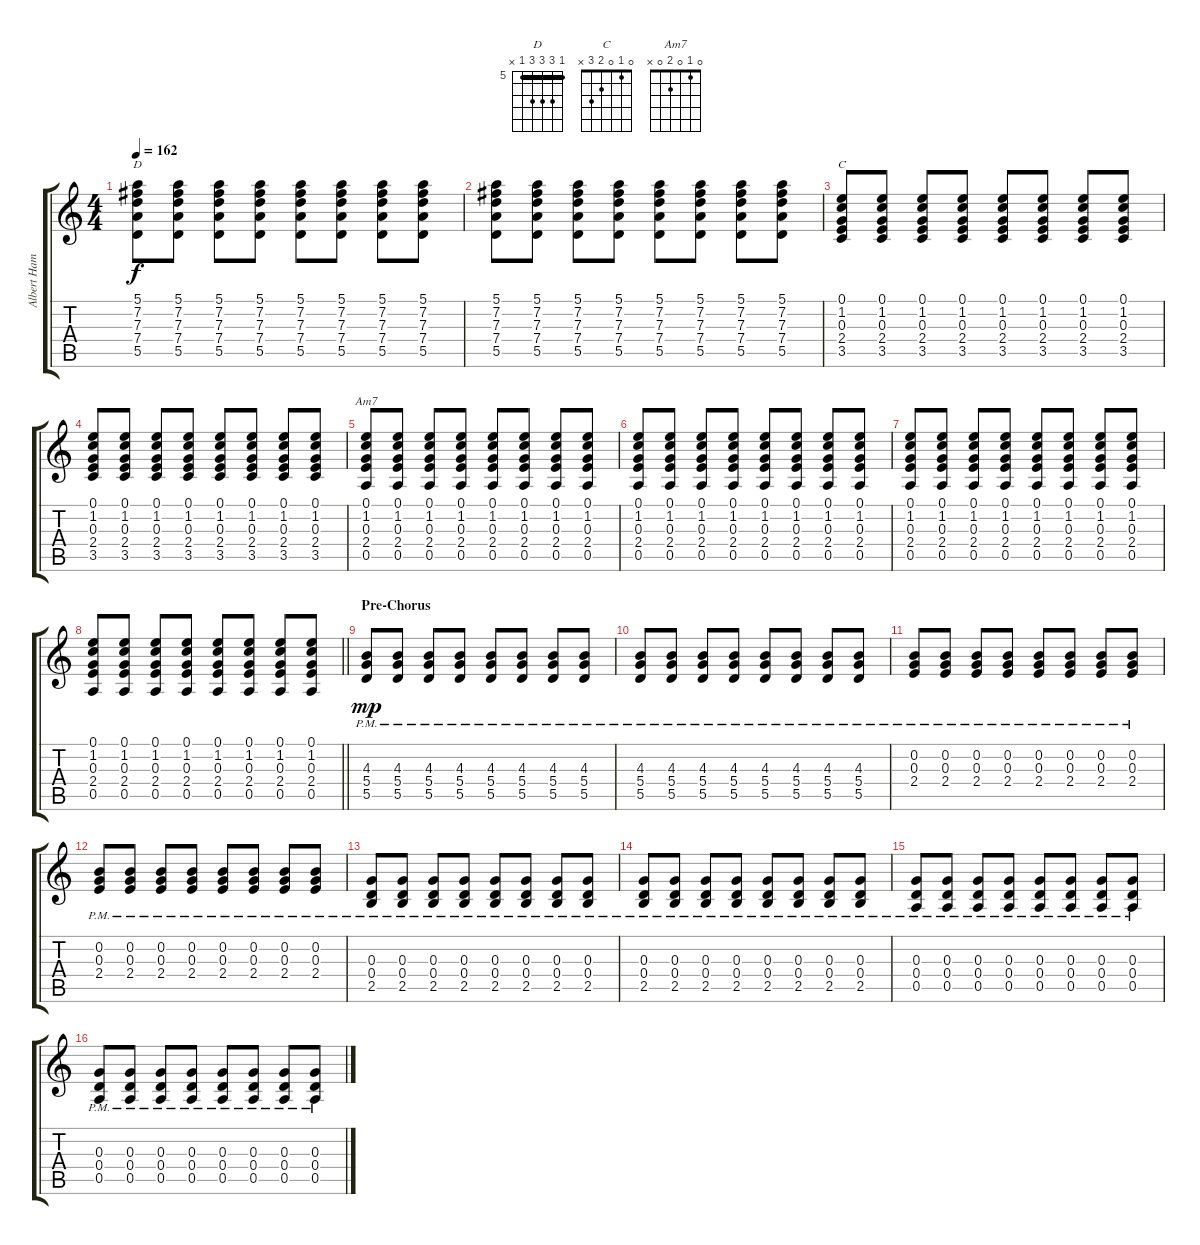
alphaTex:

\track ("Albert Hammond Jr" "Albert Ham") {instrument overdrivenguitar}
\staff {score tabs}
\tuning (E4 B3 G3 D3 A2 E2) {hide}
\chord ("D" 5 7 7 7 5 x) {firstfret 5 barre 5}
\chord ("C" 0 1 0 2 3 x)
\chord ("Am7" 0 1 0 2 0 x)
\ts (4 4)
\tempo 162
\clef g2
\ks c
(5.1 7.2 7.3 7.4 5.5).8{ch "D" dy f} (5.1 7.2 7.3 7.4 5.5).8 (5.1 7.2 7.3 7.4 5.5).8 (5.1 7.2 7.3 7.4 5.5).8 (5.1 7.2 7.3 7.4 5.5).8 (5.1 7.2 7.3 7.4 5.5).8 (5.1 7.2 7.3 7.4 5.5).8 (5.1 7.2 7.3 7.4 5.5).8 |
(5.1 7.2 7.3 7.4 5.5).8 (5.1 7.2 7.3 7.4 5.5).8 (5.1 7.2 7.3 7.4 5.5).8 (5.1 7.2 7.3 7.4 5.5).8 (5.1 7.2 7.3 7.4 5.5).8 (5.1 7.2 7.3 7.4 5.5).8 (5.1 7.2 7.3 7.4 5.5).8 (5.1 7.2 7.3 7.4 5.5).8 |
(0.1 1.2 0.3 2.4 3.5).8{ch "C"} (0.1 1.2 0.3 2.4 3.5).8 (0.1 1.2 0.3 2.4 3.5).8 (0.1 1.2 0.3 2.4 3.5).8 (0.1 1.2 0.3 2.4 3.5).8 (0.1 1.2 0.3 2.4 3.5).8 (0.1 1.2 0.3 2.4 3.5).8 (0.1 1.2 0.3 2.4 3.5).8 |
(0.1 1.2 0.3 2.4 3.5).8 (0.1 1.2 0.3 2.4 3.5).8 (0.1 1.2 0.3 2.4 3.5).8 (0.1 1.2 0.3 2.4 3.5).8 (0.1 1.2 0.3 2.4 3.5).8 (0.1 1.2 0.3 2.4 3.5).8 (0.1 1.2 0.3 2.4 3.5).8 (0.1 1.2 0.3 2.4 3.5).8 |
(0.1 1.2 0.3 2.4 0.5).8{ch "Am7"} (0.1 1.2 0.3 2.4 0.5).8 (0.1 1.2 0.3 2.4 0.5).8 (0.1 1.2 0.3 2.4 0.5).8 (0.1 1.2 0.3 2.4 0.5).8 (0.1 1.2 0.3 2.4 0.5).8 (0.1 1.2 0.3 2.4 0.5).8 (0.1 1.2 0.3 2.4 0.5).8 |
(0.1 1.2 0.3 2.4 0.5).8 (0.1 1.2 0.3 2.4 0.5).8 (0.1 1.2 0.3 2.4 0.5).8 (0.1 1.2 0.3 2.4 0.5).8 (0.1 1.2 0.3 2.4 0.5).8 (0.1 1.2 0.3 2.4 0.5).8 (0.1 1.2 0.3 2.4 0.5).8 (0.1 1.2 0.3 2.4 0.5).8 |
(0.1 1.2 0.3 2.4 0.5).8 (0.1 1.2 0.3 2.4 0.5).8 (0.1 1.2 0.3 2.4 0.5).8 (0.1 1.2 0.3 2.4 0.5).8 (0.1 1.2 0.3 2.4 0.5).8 (0.1 1.2 0.3 2.4 0.5).8 (0.1 1.2 0.3 2.4 0.5).8 (0.1 1.2 0.3 2.4 0.5).8 |
\barLineRight lightlight
(0.1 1.2 0.3 2.4 0.5).8 (0.1 1.2 0.3 2.4 0.5).8 (0.1 1.2 0.3 2.4 0.5).8 (0.1 1.2 0.3 2.4 0.5).8 (0.1 1.2 0.3 2.4 0.5).8 (0.1 1.2 0.3 2.4 0.5).8 (0.1 1.2 0.3 2.4 0.5).8 (0.1 1.2 0.3 2.4 0.5).8 |
\section ("" "Pre-Chorus")
(4.3{pm} 5.4{pm} 5.5{pm}).8{dy mp} (4.3{pm} 5.4{pm} 5.5{pm}).8 (4.3{pm} 5.4{pm} 5.5{pm}).8 (4.3{pm} 5.4{pm} 5.5{pm}).8 (4.3{pm} 5.4{pm} 5.5{pm}).8 (4.3{pm} 5.4{pm} 5.5{pm}).8 (4.3{pm} 5.4{pm} 5.5{pm}).8 (4.3{pm} 5.4{pm} 5.5{pm}).8 |
(4.3{pm} 5.4{pm} 5.5{pm}).8 (4.3{pm} 5.4{pm} 5.5{pm}).8 (4.3{pm} 5.4{pm} 5.5{pm}).8 (4.3{pm} 5.4{pm} 5.5{pm}).8 (4.3{pm} 5.4{pm} 5.5{pm}).8 (4.3{pm} 5.4{pm} 5.5{pm}).8 (4.3{pm} 5.4{pm} 5.5{pm}).8 (4.3{pm} 5.4{pm} 5.5{pm}).8 |
(0.2{pm} 0.3{pm} 2.4{pm}).8 (0.2{pm} 0.3{pm} 2.4{pm}).8 (0.2{pm} 0.3{pm} 2.4{pm}).8 (0.2{pm} 0.3{pm} 2.4{pm}).8 (0.2{pm} 0.3{pm} 2.4{pm}).8 (0.2{pm} 0.3{pm} 2.4{pm}).8 (0.2{pm} 0.3{pm} 2.4{pm}).8 (0.2{pm} 0.3{pm} 2.4{pm}).8 |
(0.2{pm} 0.3{pm} 2.4{pm}).8 (0.2{pm} 0.3{pm} 2.4{pm}).8 (0.2{pm} 0.3{pm} 2.4{pm}).8 (0.2{pm} 0.3{pm} 2.4{pm}).8 (0.2{pm} 0.3{pm} 2.4{pm}).8 (0.2{pm} 0.3{pm} 2.4{pm}).8 (0.2{pm} 0.3{pm} 2.4{pm}).8 (0.2{pm} 0.3{pm} 2.4{pm}).8 |
(0.3{pm} 0.4{pm} 2.5{pm}).8 (0.3{pm} 0.4{pm} 2.5{pm}).8 (0.3{pm} 0.4{pm} 2.5{pm}).8 (0.3{pm} 0.4{pm} 2.5{pm}).8 (0.3{pm} 0.4{pm} 2.5{pm}).8 (0.3{pm} 0.4{pm} 2.5{pm}).8 (0.3{pm} 0.4{pm} 2.5{pm}).8 (0.3{pm} 0.4{pm} 2.5{pm}).8 |
(0.3{pm} 0.4{pm} 2.5{pm}).8 (0.3{pm} 0.4{pm} 2.5{pm}).8 (0.3{pm} 0.4{pm} 2.5{pm}).8 (0.3{pm} 0.4{pm} 2.5{pm}).8 (0.3{pm} 0.4{pm} 2.5{pm}).8 (0.3{pm} 0.4{pm} 2.5{pm}).8 (0.3{pm} 0.4{pm} 2.5{pm}).8 (0.3{pm} 0.4{pm} 2.5{pm}).8 |
(0.3{pm} 0.4{pm} 0.5{pm}).8 (0.3{pm} 0.4{pm} 0.5{pm}).8 (0.3{pm} 0.4{pm} 0.5{pm}).8 (0.3{pm} 0.4{pm} 0.5{pm}).8 (0.3{pm} 0.4{pm} 0.5{pm}).8 (0.3{pm} 0.4{pm} 0.5{pm}).8 (0.3{pm} 0.4{pm} 0.5{pm}).8 (0.3{pm} 0.4{pm} 0.5{pm}).8 |
(0.3{pm} 0.4{pm} 0.5{pm}).8 (0.3{pm} 0.4{pm} 0.5{pm}).8 (0.3{pm} 0.4{pm} 0.5{pm}).8 (0.3{pm} 0.4{pm} 0.5{pm}).8 (0.3{pm} 0.4{pm} 0.5{pm}).8 (0.3{pm} 0.4{pm} 0.5{pm}).8 (0.3{pm} 0.4{pm} 0.5{pm}).8 (0.3{pm} 0.4{pm} 0.5{pm}).8
